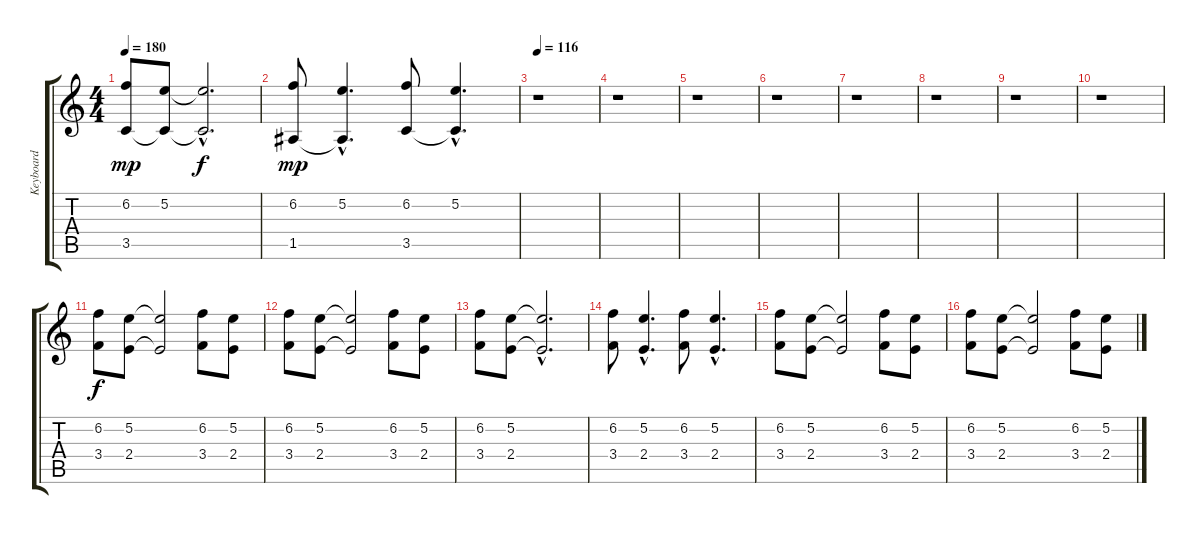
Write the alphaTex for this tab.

\track ("Keyboard" "Keyboard") {instrument stringensemble1}
\staff {score tabs}
\tuning (E5 B4 G4 D4 A3 D3) {hide}
\ts (4 4)
\tempo 180
\clef g2
\ks c
(6.2 3.5).8{dy mp} (5.2 3.5{t}).8 (5.2{hac t} 3.5{hac t}).2{d dy f} |
(6.2 1.5).8{dy mp} (5.2{hac} 1.5{hac t}).4{d} (6.2 3.5).8 (5.2{hac} 3.5{hac t}).4{d} |
\tempo 116
r.1 |
r.1 |
r.1 |
r.1 |
r.1 |
r.1 |
r.1 |
r.1 |
(6.2 3.4).8{dy f volume 15 balance 12} (5.2 2.4).8 (5.2{t} 2.4{t}).2 (6.2 3.4).8 (5.2 2.4).8 |
(6.2 3.4).8 (5.2 2.4).8 (5.2{t} 2.4{t}).2 (6.2 3.4).8 (5.2 2.4).8 |
(6.2 3.4).8 (5.2 2.4).8 (5.2{hac t} 2.4{hac t}).2{d} |
(6.2 3.4).8 (5.2{hac} 2.4{hac}).4{d} (6.2 3.4).8 (5.2{hac} 2.4{hac}).4{d} |
(6.2 3.4).8 (5.2 2.4).8 (5.2{t} 2.4{t}).2 (6.2 3.4).8 (5.2 2.4).8 |
(6.2 3.4).8 (5.2 2.4).8 (5.2{t} 2.4{t}).2 (6.2 3.4).8 (5.2 2.4).8
